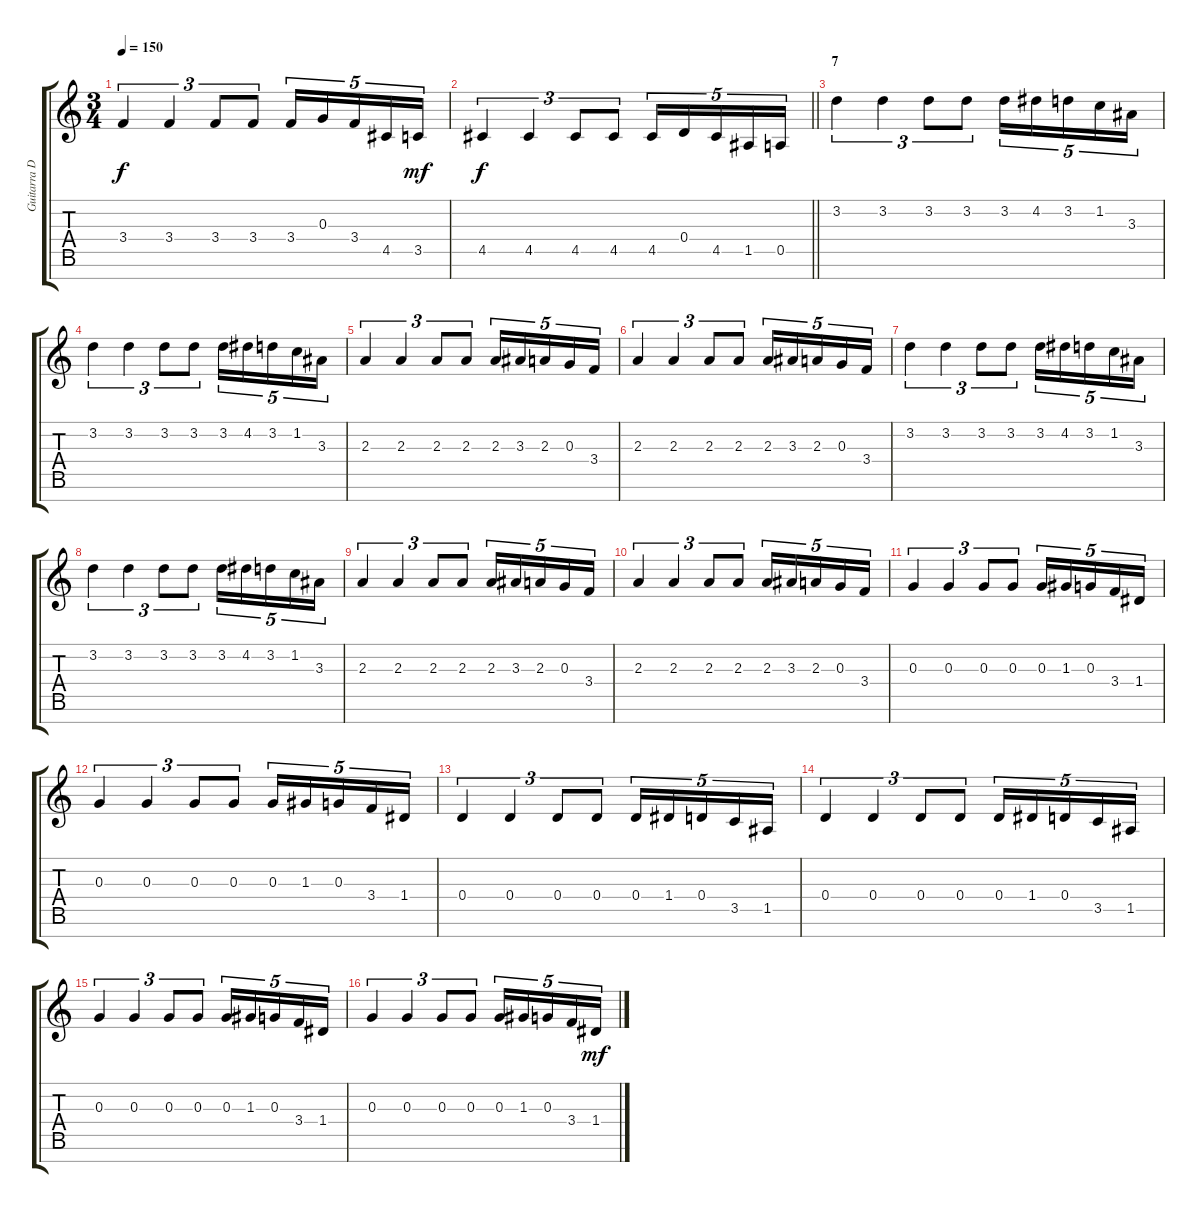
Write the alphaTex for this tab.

\track ("Guitarra Distorsión/Limpia" "Guitarra D") {instrument acousticguitarnylon}
\staff {score tabs}
\tuning (E4 B3 G3 D3 A2 E2 B1) {hide}
\ts (3 4)
\tempo 150
\clef g2
\ks c
3.4.4{tu (3 2) dy f} 3.4.4{tu (3 2)} 3.4.8{tu (3 2)} 3.4.8{tu (3 2)} 3.4.16{tu (5 4)} 0.3.16{tu (5 4)} 3.4.16{tu (5 4)} 4.5.16{tu (5 4)} 3.5.16{tu (5 4) dy mf} |
\barLineRight lightlight
4.5.4{tu (3 2) dy f} 4.5.4{tu (3 2)} 4.5.8{tu (3 2)} 4.5.8{tu (3 2)} 4.5.16{tu (5 4)} 0.4.16{tu (5 4)} 4.5.16{tu (5 4)} 1.5.16{tu (5 4)} 0.5.16{tu (5 4)} |
\section ("" "7")
3.2.4{tu (3 2)} 3.2.4{tu (3 2)} 3.2.8{tu (3 2)} 3.2.8{tu (3 2)} 3.2.16{tu (5 4)} 4.2.16{tu (5 4)} 3.2.16{tu (5 4)} 1.2.16{tu (5 4)} 3.3.16{tu (5 4)} |
3.2.4{tu (3 2)} 3.2.4{tu (3 2)} 3.2.8{tu (3 2)} 3.2.8{tu (3 2)} 3.2.16{tu (5 4)} 4.2.16{tu (5 4)} 3.2.16{tu (5 4)} 1.2.16{tu (5 4)} 3.3.16{tu (5 4)} |
2.3.4{tu (3 2)} 2.3.4{tu (3 2)} 2.3.8{tu (3 2)} 2.3.8{tu (3 2)} 2.3.16{tu (5 4)} 3.3.16{tu (5 4)} 2.3.16{tu (5 4)} 0.3.16{tu (5 4)} 3.4.16{tu (5 4)} |
2.3.4{tu (3 2)} 2.3.4{tu (3 2)} 2.3.8{tu (3 2)} 2.3.8{tu (3 2)} 2.3.16{tu (5 4)} 3.3.16{tu (5 4)} 2.3.16{tu (5 4)} 0.3.16{tu (5 4)} 3.4.16{tu (5 4)} |
3.2.4{tu (3 2)} 3.2.4{tu (3 2)} 3.2.8{tu (3 2)} 3.2.8{tu (3 2)} 3.2.16{tu (5 4)} 4.2.16{tu (5 4)} 3.2.16{tu (5 4)} 1.2.16{tu (5 4)} 3.3.16{tu (5 4)} |
3.2.4{tu (3 2)} 3.2.4{tu (3 2)} 3.2.8{tu (3 2)} 3.2.8{tu (3 2)} 3.2.16{tu (5 4)} 4.2.16{tu (5 4)} 3.2.16{tu (5 4)} 1.2.16{tu (5 4)} 3.3.16{tu (5 4)} |
2.3.4{tu (3 2)} 2.3.4{tu (3 2)} 2.3.8{tu (3 2)} 2.3.8{tu (3 2)} 2.3.16{tu (5 4)} 3.3.16{tu (5 4)} 2.3.16{tu (5 4)} 0.3.16{tu (5 4)} 3.4.16{tu (5 4)} |
2.3.4{tu (3 2)} 2.3.4{tu (3 2)} 2.3.8{tu (3 2)} 2.3.8{tu (3 2)} 2.3.16{tu (5 4)} 3.3.16{tu (5 4)} 2.3.16{tu (5 4)} 0.3.16{tu (5 4)} 3.4.16{tu (5 4)} |
0.3.4{tu (3 2)} 0.3.4{tu (3 2)} 0.3.8{tu (3 2)} 0.3.8{tu (3 2)} 0.3.16{tu (5 4)} 1.3.16{tu (5 4)} 0.3.16{tu (5 4)} 3.4.16{tu (5 4)} 1.4.16{tu (5 4)} |
0.3.4{tu (3 2)} 0.3.4{tu (3 2)} 0.3.8{tu (3 2)} 0.3.8{tu (3 2)} 0.3.16{tu (5 4)} 1.3.16{tu (5 4)} 0.3.16{tu (5 4)} 3.4.16{tu (5 4)} 1.4.16{tu (5 4)} |
0.4.4{tu (3 2)} 0.4.4{tu (3 2)} 0.4.8{tu (3 2)} 0.4.8{tu (3 2)} 0.4.16{tu (5 4)} 1.4.16{tu (5 4)} 0.4.16{tu (5 4)} 3.5.16{tu (5 4)} 1.5.16{tu (5 4)} |
0.4.4{tu (3 2)} 0.4.4{tu (3 2)} 0.4.8{tu (3 2)} 0.4.8{tu (3 2)} 0.4.16{tu (5 4)} 1.4.16{tu (5 4)} 0.4.16{tu (5 4)} 3.5.16{tu (5 4)} 1.5.16{tu (5 4)} |
0.3.4{tu (3 2)} 0.3.4{tu (3 2)} 0.3.8{tu (3 2)} 0.3.8{tu (3 2)} 0.3.16{tu (5 4)} 1.3.16{tu (5 4)} 0.3.16{tu (5 4)} 3.4.16{tu (5 4)} 1.4.16{tu (5 4)} |
0.3.4{tu (3 2)} 0.3.4{tu (3 2)} 0.3.8{tu (3 2)} 0.3.8{tu (3 2)} 0.3.16{tu (5 4)} 1.3.16{tu (5 4)} 0.3.16{tu (5 4)} 3.4.16{tu (5 4)} 1.4.16{tu (5 4) dy mf}
